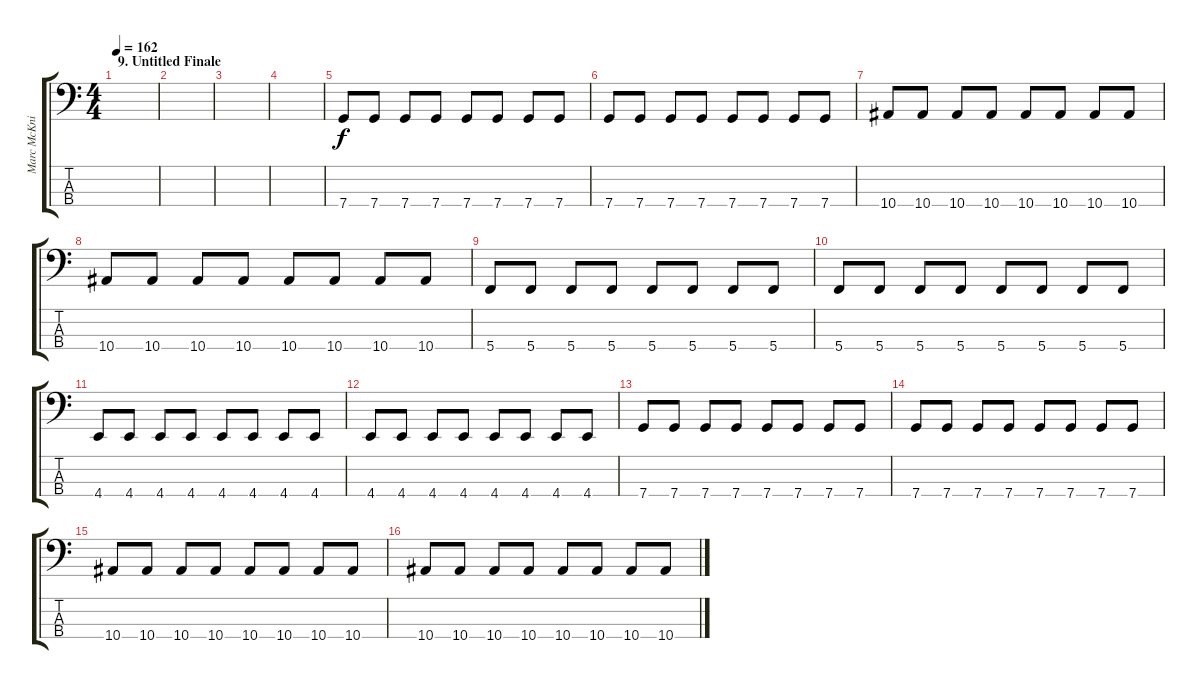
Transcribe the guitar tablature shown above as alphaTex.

\track ("Marc McKnight" "Marc McKni") {instrument electricbasspick}
\staff {score tabs}
\tuning (F2 C2 G1 C1) {hide}
\ts (4 4)
\section ("" "9. Untitled Finale")
\tempo 162
\clef f4
\ks c
|
|
|
|
7.4.8 7.4.8 7.4.8 7.4.8 7.4.8 7.4.8 7.4.8 7.4.8 |
7.4.8 7.4.8 7.4.8 7.4.8 7.4.8 7.4.8 7.4.8 7.4.8 |
10.4.8 10.4.8 10.4.8 10.4.8 10.4.8 10.4.8 10.4.8 10.4.8 |
10.4.8{volume 11 instrument electricbasspick} 10.4.8 10.4.8 10.4.8 10.4.8 10.4.8 10.4.8 10.4.8 |
5.4.8 5.4.8 5.4.8 5.4.8 5.4.8 5.4.8 5.4.8 5.4.8 |
5.4.8 5.4.8 5.4.8 5.4.8 5.4.8 5.4.8 5.4.8 5.4.8 |
4.4.8 4.4.8 4.4.8 4.4.8 4.4.8 4.4.8 4.4.8 4.4.8 |
4.4.8 4.4.8 4.4.8 4.4.8 4.4.8 4.4.8 4.4.8 4.4.8 |
7.4.8 7.4.8 7.4.8 7.4.8 7.4.8 7.4.8 7.4.8 7.4.8 |
7.4.8 7.4.8 7.4.8 7.4.8 7.4.8 7.4.8 7.4.8 7.4.8 |
10.4.8 10.4.8 10.4.8 10.4.8 10.4.8 10.4.8 10.4.8 10.4.8 |
10.4.8 10.4.8 10.4.8 10.4.8 10.4.8 10.4.8 10.4.8 10.4.8
